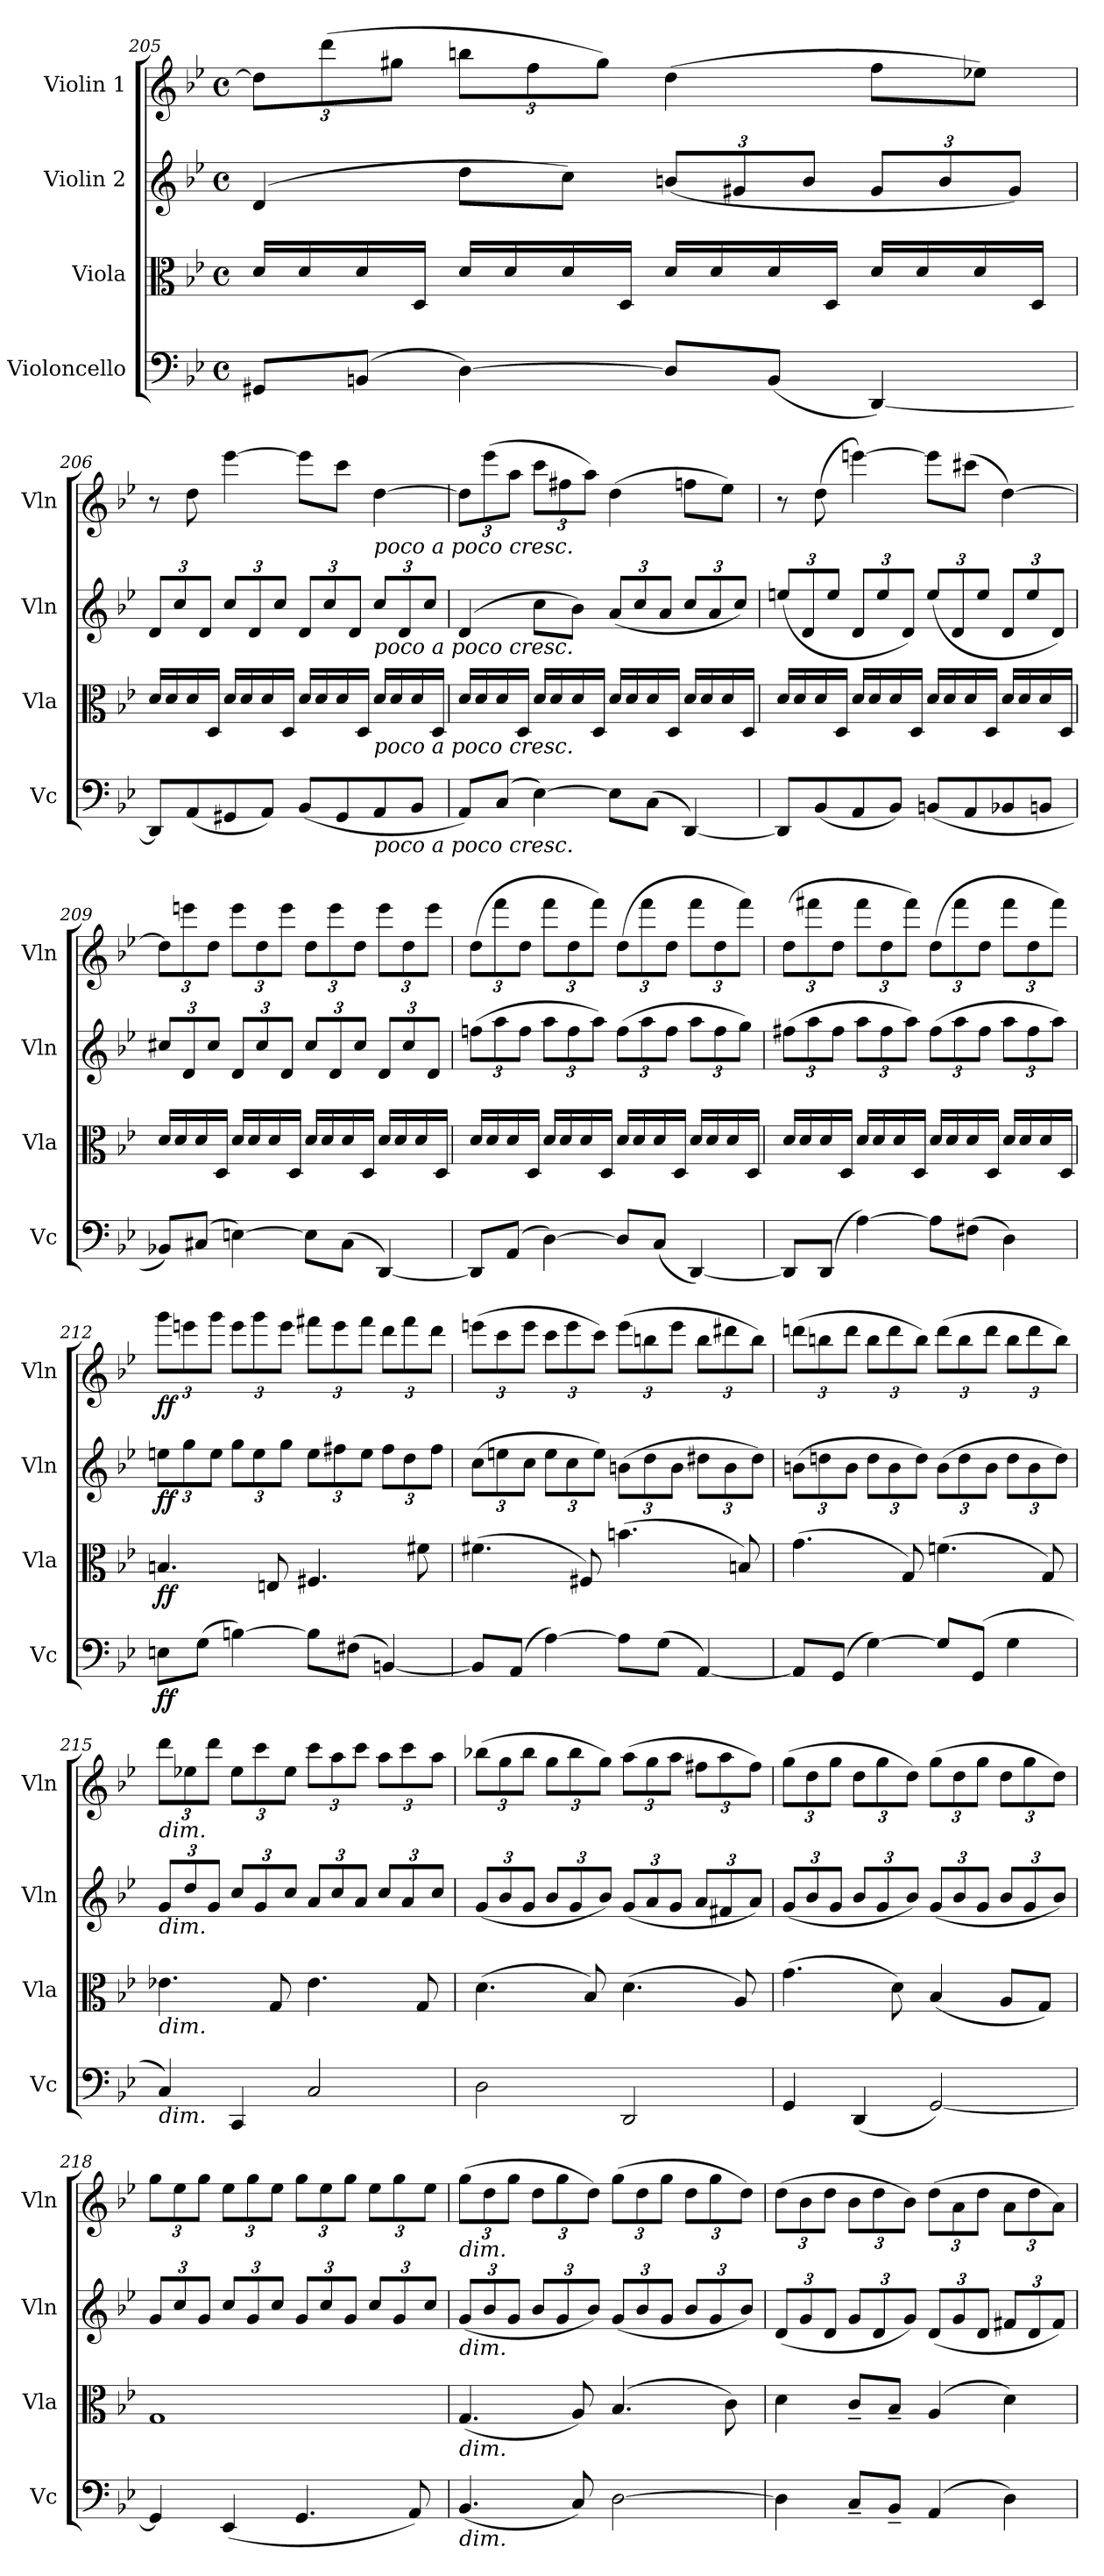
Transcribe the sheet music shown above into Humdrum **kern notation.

**kern	**dynam	**kern	**dynam	**kern	**dynam	**kern	**dynam
*part4	*part4	*part3	*part3	*part2	*part2	*part1	*part1
*staff4	*staff4	*staff3	*staff3	*staff2	*staff2	*staff1	*staff1
*I"Violoncello	*	*I"Viola	*	*I"Violin 2	*	*I"Violin 1	*
*I'Vc	*	*I'Vla	*	*I'Vln	*	*I'Vln	*
!!LO:LB:g=z
*clefF4	*	*clefC3	*	*clefG2	*	*clefG2	*
*k[b-e-]	*	*k[b-e-]	*	*k[b-e-]	*	*k[b-e-]	*
*M4/4	*	*M4/4	*	*M4/4	*	*M4/4	*
*met(c)	*	*met(c)	*	*met(c)	*	*met(c)	*
*	*	*	*	*	*	*Xbrackettup	*
=205	=205	=205	=205	=205	=205	=205	=205
8GG#X/L	.	16d/LL	.	(4d/	.	12dd\L]	.
.	.	16d/	.	.	.	.	.
.	.	.	.	.	.	(12ddd\	.
(8BBn/J	.	16d/	.	.	.	.	.
.	.	.	.	.	.	12gg#X\J	.
.	.	16D/JJ	.	.	.	.	.
[>4D\)	.	16d/LL	.	8dd\L	.	12bbn\L	.
.	.	16d/	.	.	.	.	.
.	.	.	.	.	.	12ff\	.
.	.	16d/	.	8cc\J)	.	.	.
.	.	.	.	.	.	12gg#\J)	.
.	.	16D/JJ	.	.	.	.	.
*	*	*	*	*Xbrackettup	*	*	*
8D/L]	.	16d/LL	.	(<12bn/L	.	(4dd\	.
.	.	16d/	.	.	.	.	.
.	.	.	.	12g#X/	.	.	.
(8BB/J	.	16d/	.	.	.	.	.
.	.	.	.	12b/J	.	.	.
.	.	16D/JJ	.	.	.	.	.
[<4DD/)	.	16d/LL	.	12g#/L	.	8ff\L	.
.	.	16d/	.	.	.	.	.
.	.	.	.	12b/	.	.	.
.	.	16d/	.	.	.	8ee-X\J)	.
.	.	.	.	12g#/J)	.	.	.
.	.	16D/JJ	.	.	.	.	.
!!LO:PB:g=z
=206	=206	=206	=206	=206	=206	=206	=206
8DD/L]	.	16d/LL	.	12d/L	.	8r	.
.	.	16d/	.	.	.	.	.
.	.	.	.	12cc/	.	.	.
(8AA/	.	16d/	.	.	.	8dd\	.
.	.	.	.	12d/J	.	.	.
.	.	16D/JJ	.	.	.	.	.
8GG#X/	.	16d/LL	.	12cc/L	.	[>4eee-\	.
.	.	16d/	.	.	.	.	.
.	.	.	.	12d/	.	.	.
8AA/J)	.	16d/	.	.	.	.	.
.	.	.	.	12cc/J	.	.	.
.	.	16D/JJ	.	.	.	.	.
(8BB-/L	.	16d/LL	.	12d/L	.	8eee-\L]	.
.	.	16d/	.	.	.	.	.
.	.	.	.	12cc/	.	.	.
8GG#/	.	16d/	.	.	.	8ccc\J	.
.	.	.	.	12d/J	.	.	.
.	.	16D/JJ	.	.	.	.	.
!	!	!	!	!	!	!LO:TX:b:i:t=poco a poco cresc.	!
!	!	!	!	!LO:TX:b:i:t=poco a poco cresc.	!	!	!
!	!	!LO:TX:b:i:t=poco a poco cresc.	!	!	!	!	!
!LO:TX:b:i:t=poco a poco cresc.	!	!	!	!	!	!	!
8AA/	.	16d/LL	.	12cc/L	.	[>4dd\	.
.	.	16d/	.	.	.	.	.
.	.	.	.	12d/	.	.	.
8BB-/J	.	16d/	.	.	.	.	.
.	.	.	.	12cc/J	.	.	.
.	.	16D/JJ	.	.	.	.	.
=207	=207	=207	=207	=207	=207	=207	=207
8AA/L)	.	16d/LL	.	(4d/	.	12dd\L]	.
.	.	16d/	.	.	.	.	.
.	.	.	.	.	.	(12eee-\	.
(8C/J	.	16d/	.	.	.	.	.
.	.	.	.	.	.	12aa\J	.
.	.	16D/JJ	.	.	.	.	.
[>4E-\)	.	16d/LL	.	8cc\L	.	12ccc\L	.
.	.	16d/	.	.	.	.	.
.	.	.	.	.	.	12ff#X\	.
.	.	16d/	.	8b-\J)	.	.	.
.	.	.	.	.	.	12aa\J)	.
.	.	16D/JJ	.	.	.	.	.
8E-\L]	.	16d/LL	.	(<12a/L	.	(4dd\	.
.	.	16d/	.	.	.	.	.
.	.	.	.	12cc/	.	.	.
(8C\J	.	16d/	.	.	.	.	.
.	.	.	.	12a/J	.	.	.
.	.	16D/JJ	.	.	.	.	.
[<4DD/)	.	16d/LL	.	12cc/L	.	8ffn\L	.
.	.	16d/	.	.	.	.	.
.	.	.	.	12a/	.	.	.
.	.	16d/	.	.	.	8ee-\J)	.
.	.	.	.	12cc/J)	.	.	.
.	.	16D/JJ	.	.	.	.	.
!!LO:LB:g=z
=208	=208	=208	=208	=208	=208	=208	=208
8DD/L]	.	16d/LL	.	(<12een/L	.	8r	.
.	.	16d/	.	.	.	.	.
.	.	.	.	12d/	.	.	.
(8BB-/	.	16d/	.	.	.	(8dd\	.
.	.	.	.	12ee/J	.	.	.
.	.	16D/JJ	.	.	.	.	.
8AA/	.	16d/LL	.	12d/L	.	[4eeen\)	.
.	.	16d/	.	.	.	.	.
.	.	.	.	12ee/	.	.	.
8BB-/J)	.	16d/	.	.	.	.	.
.	.	.	.	12d/J)	.	.	.
.	.	16D/JJ	.	.	.	.	.
(8BBn/L	.	16d/LL	.	(<12ee/L	.	8eee\L]	.
.	.	16d/	.	.	.	.	.
.	.	.	.	12d/	.	.	.
8AA/	.	16d/	.	.	.	(8ccc#X\J	.
.	.	.	.	12ee/J	.	.	.
.	.	16D/JJ	.	.	.	.	.
8BB-X/	.	16d/LL	.	12d/L	.	[>4dd\)	.
.	.	16d/	.	.	.	.	.
.	.	.	.	12ee/	.	.	.
8BBn/J	.	16d/	.	.	.	.	.
.	.	.	.	12d/J)	.	.	.
.	.	16D/JJ	.	.	.	.	.
!!LO:LB:g=z
=209	=209	=209	=209	=209	=209	=209	=209
8BB-X/L)	.	16d/LL	.	12cc#X/L	.	12dd\L]	.
.	.	16d/	.	.	.	.	.
.	.	.	.	12d/	.	12eeen\	.
(8C#X/J	.	16d/	.	.	.	.	.
.	.	.	.	12cc#/J	.	12dd\J	.
.	.	16D/JJ	.	.	.	.	.
[>4En\)	.	16d/LL	.	12d/L	.	12eee\L	.
.	.	16d/	.	.	.	.	.
.	.	.	.	12cc#/	.	12dd\	.
.	.	16d/	.	.	.	.	.
.	.	.	.	12d/J	.	12eee\J	.
.	.	16D/JJ	.	.	.	.	.
8E\L]	.	16d/LL	.	12cc#/L	.	12dd\L	.
.	.	16d/	.	.	.	.	.
.	.	.	.	12d/	.	12eee\	.
(8C#\J	.	16d/	.	.	.	.	.
.	.	.	.	12cc#/J	.	12dd\J	.
.	.	16D/JJ	.	.	.	.	.
[<4DD/)	.	16d/LL	.	12d/L	.	12eee\L	.
.	.	16d/	.	.	.	.	.
.	.	.	.	12cc#/	.	12dd\	.
.	.	16d/	.	.	.	.	.
.	.	.	.	12d/J	.	12eee\J	.
.	.	16D/JJ	.	.	.	.	.
=210	=210	=210	=210	=210	=210	=210	=210
8DD/L]	.	16d/LL	.	(>12ffn\L	.	(12dd\L	.
.	.	16d/	.	.	.	.	.
.	.	.	.	12aa\	.	12fff\	.
(8AA/J	.	16d/	.	.	.	.	.
.	.	.	.	12ff\J	.	12dd\J	.
.	.	16D/JJ	.	.	.	.	.
[4D\)	.	16d/LL	.	12aa\L	.	12fff\L	.
.	.	16d/	.	.	.	.	.
.	.	.	.	12ff\	.	12dd\	.
.	.	16d/	.	.	.	.	.
.	.	.	.	12aa\J)	.	12fff\J)	.
.	.	16D/JJ	.	.	.	.	.
8D/L]	.	16d/LL	.	(>12ff\L	.	(12dd\L	.
.	.	16d/	.	.	.	.	.
.	.	.	.	12aa\	.	12fff\	.
(8C/J	.	16d/	.	.	.	.	.
.	.	.	.	12ff\J	.	12dd\J	.
.	.	16D/JJ	.	.	.	.	.
[4DD/)	.	16d/LL	.	12aa\L	.	12fff\L	.
.	.	16d/	.	.	.	.	.
.	.	.	.	12ff\	.	12dd\	.
.	.	16d/	.	.	.	.	.
.	.	.	.	12gg\J)	.	12fff\J)	.
.	.	16D/JJ	.	.	.	.	.
!!LO:LB:g=z
=211	=211	=211	=211	=211	=211	=211	=211
8DD/L]	.	16d/LL	.	(>12ff#X\L	.	(12dd\L	.
.	.	16d/	.	.	.	.	.
.	.	.	.	12aa\	.	12fff#X\	.
(8DD/J	.	16d/	.	.	.	.	.
.	.	.	.	12ff#\J	.	12dd\J	.
.	.	16D/JJ	.	.	.	.	.
[>4A\)	.	16d/LL	.	12aa\L	.	12fff#\L	.
.	.	16d/	.	.	.	.	.
.	.	.	.	12ff#\	.	12dd\	.
.	.	16d/	.	.	.	.	.
.	.	.	.	12aa\J)	.	12fff#\J)	.
.	.	16D/JJ	.	.	.	.	.
8A\L]	.	16d/LL	.	(>12ff#\L	.	(12dd\L	.
.	.	16d/	.	.	.	.	.
.	.	.	.	12aa\	.	12fff#\	.
(8F#X\J	.	16d/	.	.	.	.	.
.	.	.	.	12ff#\J	.	12dd\J	.
.	.	16D/JJ	.	.	.	.	.
4D\)	.	16d/LL	.	12aa\L	.	12fff#\L	.
.	.	16d/	.	.	.	.	.
.	.	.	.	12ff#\	.	12dd\	.
.	.	16d/	.	.	.	.	.
.	.	.	.	12aa\J)	.	12fff#\J)	.
.	.	16D/JJ	.	.	.	.	.
!!LO:LB:g=z
=212	=212	=212	=212	=212	=212	=212	=212
!	!LO:DY:b	!	!LO:DY:b	!	!LO:DY:b	!	!LO:DY:b
8En\L	ff	4.Bn/	ff	12een\L	ff	12ggg\L	ff
.	.	.	.	12gg\	.	12eeen\	.
(8G\J	.	.	.	.	.	.	.
.	.	.	.	12ee\J	.	12ggg\J	.
[>4Bn\)	.	.	.	12gg\L	.	12eee\L	.
.	.	.	.	12ee\	.	12ggg\	.
.	.	8En/	.	.	.	.	.
.	.	.	.	12gg\J	.	12eee\J	.
8B\L]	.	4.F#X/	.	12ee\L	.	12fff#X\L	.
.	.	.	.	12ff#X\	.	12eee\	.
(8F#X\J	.	.	.	.	.	.	.
.	.	.	.	12ee\J	.	12fff#\J	.
[<4BBn/)	.	.	.	12ff#\L	.	12ddd\L	.
.	.	.	.	12dd\	.	12fff#\	.
.	.	8f#X\	.	.	.	.	.
.	.	.	.	12ff#\J	.	12ddd\J	.
=213	=213	=213	=213	=213	=213	=213	=213
8BB/L]	.	(4.f#X\	.	(>12cc\L	.	(12eeen\L	.
.	.	.	.	12een\	.	12ccc\	.
(8AA/J	.	.	.	.	.	.	.
.	.	.	.	12cc\J	.	12eee\J	.
[>4A\)	.	.	.	12ee\L	.	12ccc\L	.
.	.	.	.	12cc\	.	12eee\	.
.	.	8F#X/)	.	.	.	.	.
.	.	.	.	12ee\J)	.	12ccc\J)	.
8A\L]	.	(4.bn\	.	(>12bn\L	.	(12eee\L	.
.	.	.	.	12dd\	.	12bbn\	.
(8G\J	.	.	.	.	.	.	.
.	.	.	.	12b\J	.	12eee\J	.
[<4AA/)	.	.	.	12dd#X\L	.	12bb\L	.
.	.	.	.	12b\	.	12ddd#X\	.
.	.	8Bn/)	.	.	.	.	.
.	.	.	.	12dd#\J)	.	12bb\J)	.
=214	=214	=214	=214	=214	=214	=214	=214
8AA/L]	.	(4.g\	.	(>12bn\L	.	(12dddn\L	.
.	.	.	.	12ddn\	.	12bbn\	.
(8GG/J	.	.	.	.	.	.	.
.	.	.	.	12b\J	.	12ddd\J	.
[>4G\)	.	.	.	12dd\L	.	12bb\L	.
.	.	.	.	12b\	.	12ddd\	.
.	.	8G/)	.	.	.	.	.
.	.	.	.	12dd\J)	.	12bb\J)	.
8G/L]	.	(4.fn\	.	(>12b\L	.	(12ddd\L	.
.	.	.	.	12dd\	.	12bb\	.
(8GG/J	.	.	.	.	.	.	.
.	.	.	.	12b\J	.	12ddd\J	.
4G\	.	.	.	12dd\L	.	12bb\L	.
.	.	.	.	12b\	.	12ddd\	.
.	.	8G/)	.	.	.	.	.
.	.	.	.	12dd\J)	.	12bb\J)	.
!!LO:PB:g=z
=215	=215	=215	=215	=215	=215	=215	=215
!	!	!	!	!	!	!LO:TX:b:i:t=dim.	!
!	!	!	!	!LO:TX:b:i:t=dim.	!	!	!
!	!	!LO:TX:b:i:t=dim.	!	!	!	!	!
!LO:TX:b:i:t=dim.	!	!	!	!	!	!	!
4C/)	.	4.e-X\	.	12g/L	.	12ddd\L	.
.	.	.	.	12dd/	.	12ee-X\	.
.	.	.	.	12g/J	.	12ddd\J	.
4CC/	.	.	.	12cc/L	.	12ee-\L	.
.	.	.	.	12g/	.	12ccc\	.
.	.	8G/	.	.	.	.	.
.	.	.	.	12cc/J	.	12ee-\J	.
2C/	.	4.e-\	.	12a/L	.	12ccc\L	.
.	.	.	.	12cc/	.	12aa\	.
.	.	.	.	12a/J	.	12ccc\J	.
.	.	.	.	12cc/L	.	12aa\L	.
.	.	.	.	12a/	.	12ccc\	.
.	.	8G/	.	.	.	.	.
.	.	.	.	12cc/J	.	12aa\J	.
=216	=216	=216	=216	=216	=216	=216	=216
2D\	.	(4.d\	.	(12g/L	.	(12bb-X\L	.
.	.	.	.	12b-/	.	12gg\	.
.	.	.	.	12g/J	.	12bb-\J	.
.	.	.	.	12b-/L	.	12gg\L	.
.	.	.	.	12g/	.	12bb-\	.
.	.	8B-/)	.	.	.	.	.
.	.	.	.	12b-/J)	.	12gg\J)	.
2DD/	.	(4.d\	.	(12g/L	.	(12aa\L	.
.	.	.	.	12a/	.	12gg\	.
.	.	.	.	12g/J	.	12aa\J	.
.	.	.	.	12a/L	.	12ff#X\L	.
.	.	.	.	12f#X/	.	12aa\	.
.	.	8A/)	.	.	.	.	.
.	.	.	.	12a/J)	.	12ff#\J)	.
=217	=217	=217	=217	=217	=217	=217	=217
4GG/	.	(4.g\	.	(12g/L	.	(12gg\L	.
.	.	.	.	12b-/	.	12dd\	.
.	.	.	.	12g/J	.	12gg\J	.
(4DD/	.	.	.	12b-/L	.	12dd\L	.
.	.	.	.	12g/	.	12gg\	.
.	.	8d\)	.	.	.	.	.
.	.	.	.	12b-/J)	.	12dd\J)	.
[<2GG/)	.	(4B-/	.	(12g/L	.	(12gg\L	.
.	.	.	.	12b-/	.	12dd\	.
.	.	.	.	12g/J	.	12gg\J	.
.	.	8A/L	.	12b-/L	.	12dd\L	.
.	.	.	.	12g/	.	12gg\	.
.	.	8G/J)	.	.	.	.	.
.	.	.	.	12b-/J)	.	12dd\J)	.
!!LO:PB:g=z
=218	=218	=218	=218	=218	=218	=218	=218
4GG/]	.	1G	.	12g/L	.	12gg\L	.
.	.	.	.	12cc/	.	12ee-\	.
.	.	.	.	12g/J	.	12gg\J	.
(4EE-/	.	.	.	12cc/L	.	12ee-\L	.
.	.	.	.	12g/	.	12gg\	.
.	.	.	.	12cc/J	.	12ee-\J	.
4.GG/	.	.	.	12g/L	.	12gg\L	.
.	.	.	.	12cc/	.	12ee-\	.
.	.	.	.	12g/J	.	12gg\J	.
.	.	.	.	12cc/L	.	12ee-\L	.
.	.	.	.	12g/	.	12gg\	.
8AA/)	.	.	.	.	.	.	.
.	.	.	.	12cc/J	.	12ee-\J	.
=219	=219	=219	=219	=219	=219	=219	=219
!	!	!	!	!	!	!LO:TX:b:i:t=dim.	!
!	!	!	!	!LO:TX:b:i:t=dim.	!	!	!
!	!	!LO:TX:b:i:t=dim.	!	!	!	!	!
!LO:TX:b:i:t=dim.	!	!	!	!	!	!	!
(4.BB-/	.	(4.G/	.	(12g/L	.	(12gg\L	.
.	.	.	.	12b-/	.	12dd\	.
.	.	.	.	12g/J	.	12gg\J	.
.	.	.	.	12b-/L	.	12dd\L	.
.	.	.	.	12g/	.	12gg\	.
8C/)	.	8A/)	.	.	.	.	.
.	.	.	.	12b-/J)	.	12dd\J)	.
[>2D\	.	(4.B-/	.	(12g/L	.	(12gg\L	.
.	.	.	.	12b-/	.	12dd\	.
.	.	.	.	12g/J	.	12gg\J	.
.	.	.	.	12b-/L	.	12dd\L	.
.	.	.	.	12g/	.	12gg\	.
.	.	8c\)	.	.	.	.	.
.	.	.	.	12b-/J)	.	12dd\J)	.
=220	=220	=220	=220	=220	=220	=220	=220
4D\]	.	4d\	.	(12d/L	.	(12dd\L	.
.	.	.	.	12g/	.	12b-\	.
.	.	.	.	12d/J	.	12dd\J	.
8C~/L	.	8c~/L	.	12g/L	.	12b-\L	.
.	.	.	.	12d/	.	12dd\	.
8BB-~/J	.	8B-~/J	.	.	.	.	.
.	.	.	.	12g/J)	.	12b-\J)	.
(4AA/	.	(4A/	.	(12d/L	.	(12dd\L	.
.	.	.	.	12g/	.	12a\	.
.	.	.	.	12d/J	.	12dd\J	.
4D\)	.	4d\)	.	12f#X/L	.	12a\L	.
.	.	.	.	12d/	.	12dd\	.
.	.	.	.	12f#/J)	.	12a\J)	.
=	=	=	=	=	=	=	=
*-	*-	*-	*-	*-	*-	*-	*-
